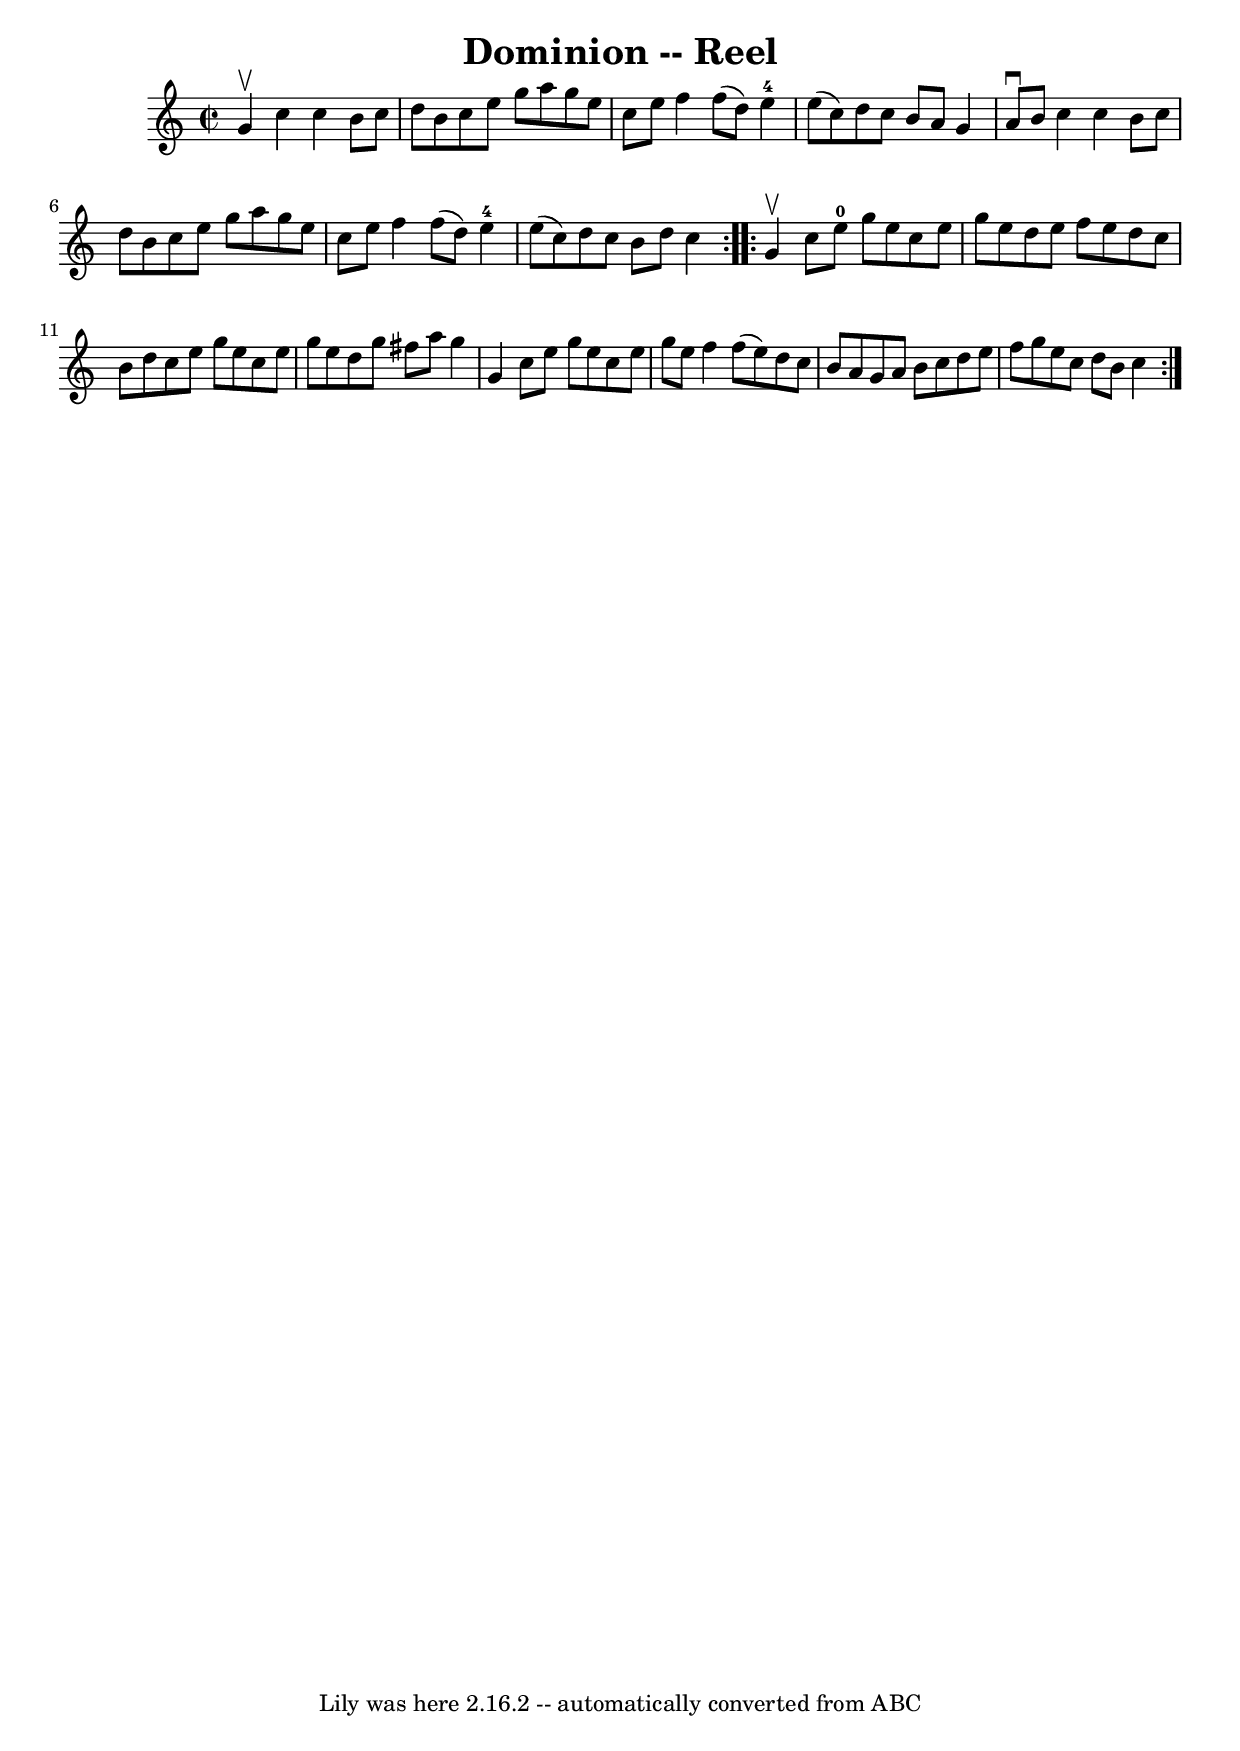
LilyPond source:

\version "2.7.40"
\include "Mammoth.ily"
\header {
	book = "Ryan's Mammoth Collection"
	crossRefNumber = "1"
	footnotes = "\\\\295"
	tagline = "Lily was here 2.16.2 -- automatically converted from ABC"
	title = "Dominion -- Reel"
}
voicedefault =  {
\set Score.defaultBarType = "empty"

\repeat volta 2 {
\override Staff.TimeSignature #'style = #'C
 \time 2/2 \key c \major g'4^\upbow |
 c''4 c''4 b'8 c''8 
 d''8 b'8    |
 c''8 e''8 g''8 a''8 g''8 e''8    
c''8 e''8    |
 f''4 f''8 (d''8) e''4-4 e''8 (
c''8)   |
 d''8 c''8 b'8 a'8 g'4 a'8^\downbow b'8  
  |
 c''4 c''4 b'8 c''8 d''8 b'8    |
 c''8    
e''8 g''8 a''8 g''8 e''8 c''8 e''8    |
 f''4 f''8 
(d''8) e''4-4 e''8 (c''8)   |
 d''8 c''8 b'8 
 d''8 c''4  }     \repeat volta 2 { g'4^\upbow |
 c''8    
e''8-0 g''8 e''8 c''8 e''8 g''8 e''8    |
 d''8    
e''8 f''8 e''8 d''8 c''8 b'8 d''8    |
 c''8 e''8  
 g''8 e''8 c''8 e''8 g''8 e''8    |
 d''8 g''8    
fis''8 a''8 g''4 g'4    |
 c''8 e''8 g''8 e''8    
c''8 e''8 g''8 e''8    |
 f''4 f''8 (e''8) d''8    
c''8 b'8 a'8    |
 g'8 a'8 b'8 c''8 d''8 e''8    
f''8 g''8    |
 e''8 c''8 d''8 b'8 c''4  }   
}

\score{
    <<

	\context Staff="default"
	{
	    \voicedefault 
	}

    >>
	\layout {
	}
	\midi {}
}
